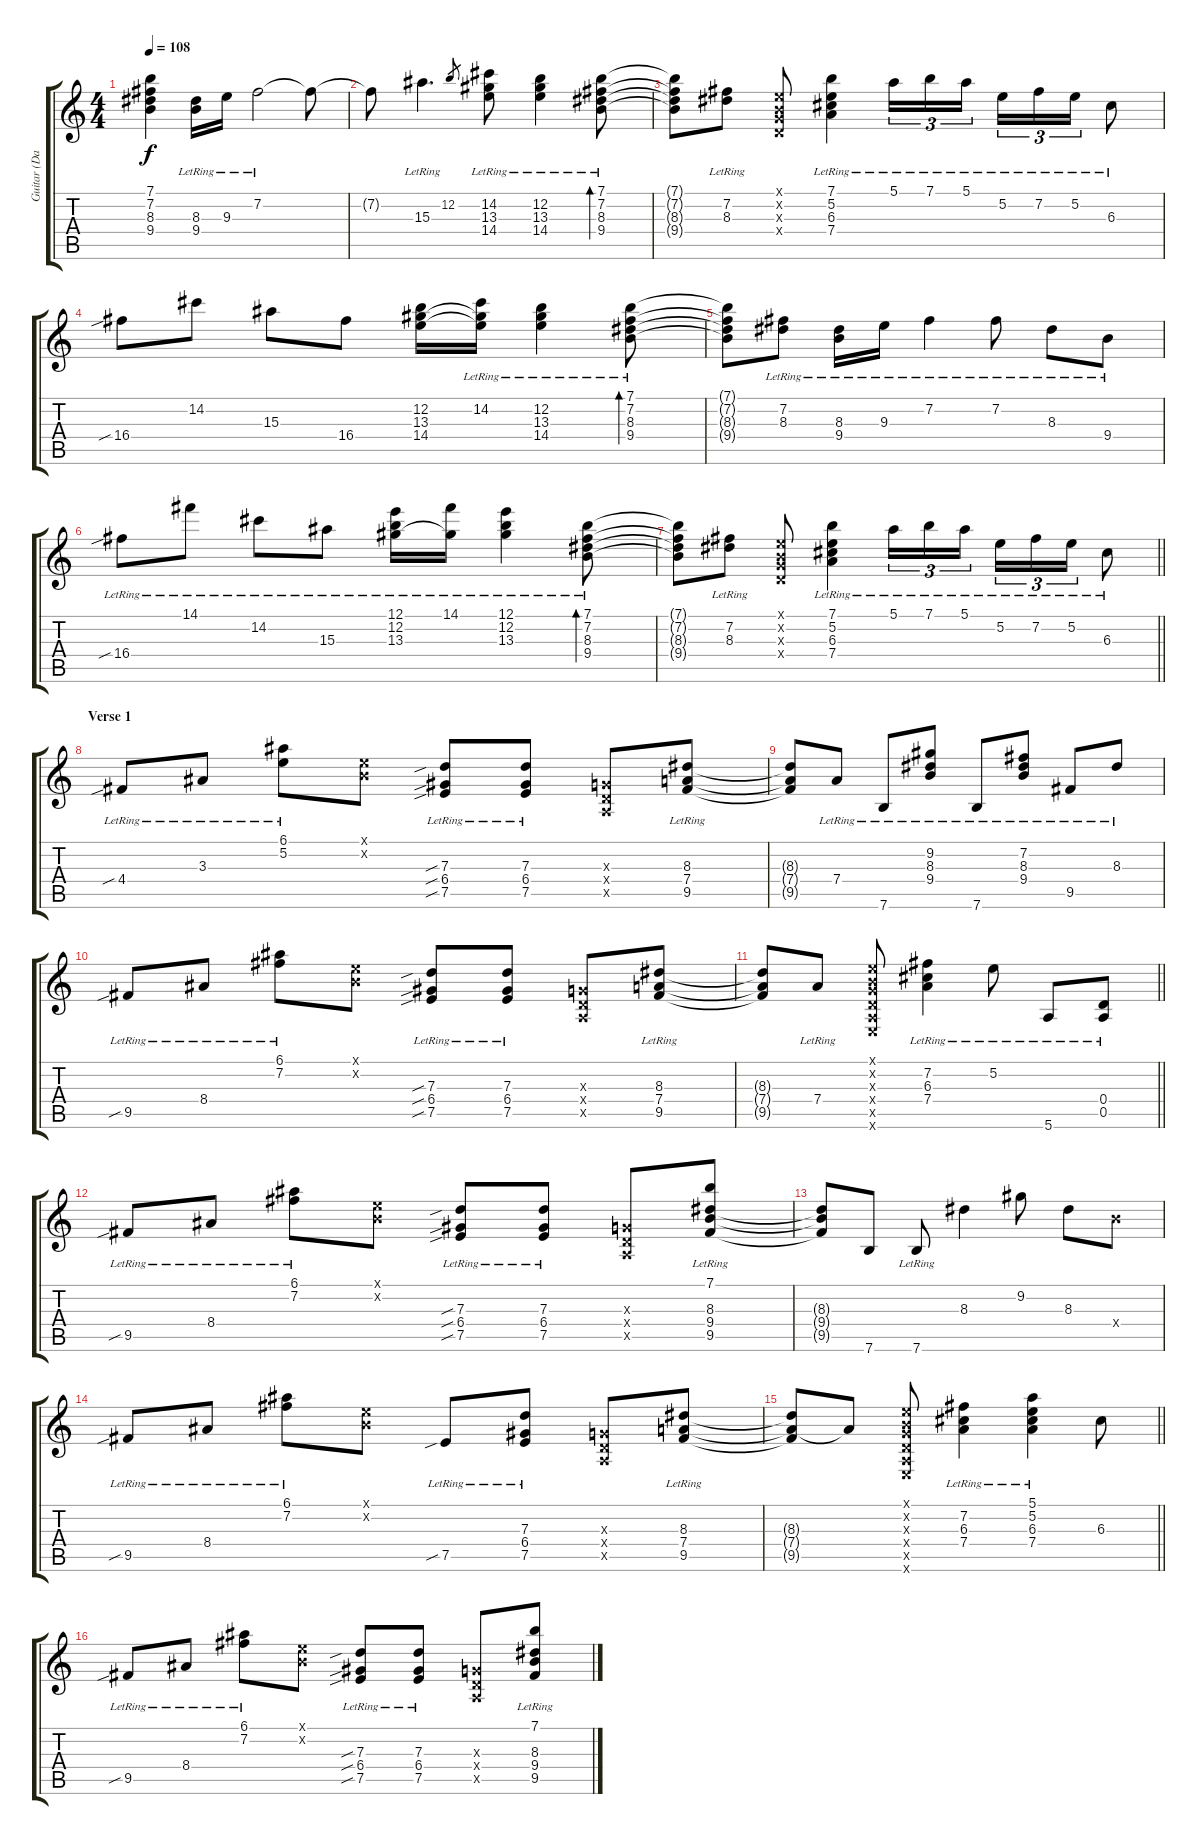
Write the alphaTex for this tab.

\track ("Guitar (Dave Navarro)" "Guitar (Da") {instrument electricguitarjazz}
\staff {score tabs}
\tuning (E4 B3 G3 D3 A2 E2) {hide}
\ts (4 4)
\tempo 108
\clef g2
\ks c
(7.1{t} 7.2{t} 8.3{t} 9.4{t}).4{dy f} (8.3{lr} 9.4{lr}).16 9.3{lr}.16 7.2{lr}.2 7.2{t}.8 |
7.2{t}.8 15.3{lr}.4{d} 12.2.8{gr} (14.2{lr} 13.3{lr} 14.4{lr}).8 (12.2{lr} 13.3{lr} 14.4{lr}).4 (7.1{lr} 7.2{lr} 8.3{lr} 9.4{lr}).8{bd 60} |
(7.1{t} 7.2{t} 8.3{t} 9.4{t}).8 (7.2{lr} 8.3{lr}).8 (0.1{x} 0.2{x} 0.3{x} 0.4{x}).8 (7.1{lr} 5.2{lr} 6.3{lr} 7.4{lr}).4 5.1{lr}.16{tu (3 2)} 7.1{lr}.16{tu (3 2)} 5.1{lr}.16{tu (3 2)} 5.2{lr}.16{tu (3 2)} 7.2{lr}.16{tu (3 2)} 5.2{lr}.16{tu (3 2)} 6.3{lr}.8 |
16.4{sib}.8 14.2.8 15.3.8 16.4.8 (12.2 13.3 14.4).16 (14.2{lr} 13.3{t} 14.4{t}).16 (12.2{lr} 13.3 14.4).4 (7.1{lr} 7.2{lr} 8.3{lr} 9.4{lr}).8{bd 240} |
(7.1{t} 7.2{t} 8.3{t} 9.4{t}).8 (7.2{lr} 8.3{lr}).8 (8.3{lr} 9.4{lr}).16 9.3{lr}.16 7.2{lr}.4 7.2{lr}.8 8.3{lr}.8 9.4{lr}.8 |
16.4{sib lr}.8 14.1{lr}.8 14.2{lr}.8 15.3{lr}.8 (12.1{lr} 12.2 13.3).16 (14.1{lr} 13.3{t}).16 (12.1{lr} 12.2 13.3).4 (7.1{lr} 7.2{lr} 8.3{lr} 9.4{lr}).8{bd 60} |
\barLineRight lightlight
(7.1{t} 7.2{t} 8.3{t} 9.4{t}).8 (7.2{lr} 8.3{lr}).8 (0.1{x} 0.2{x} 0.3{x} 0.4{x}).8 (7.1{lr} 5.2{lr} 6.3{lr} 7.4{lr}).4 5.1{lr}.16{tu (3 2)} 7.1{lr}.16{tu (3 2)} 5.1{lr}.16{tu (3 2)} 5.2{lr}.16{tu (3 2)} 7.2{lr}.16{tu (3 2)} 5.2{lr}.16{tu (3 2)} 6.3{lr}.8 |
\section ("" "Verse 1")
4.4{sib lr}.8 3.3{lr}.8 (6.1{lr} 5.2{lr}).8 (0.1{x} 0.2{x}).8 (7.3{sib lr} 6.4{sib lr} 7.5{sib lr}).8 (7.3{lr} 6.4{lr} 7.5{lr}).8 (0.3{x} 0.4{x} 0.5{x}).8 (8.3{lr} 7.4{lr} 9.5{lr}).8 |
(8.3{t} 7.4{t} 9.5{t}).8 7.4{lr}.8 7.6{lr}.8 (9.2{lr} 8.3{lr} 9.4{lr}).8 7.6{lr}.8 (7.2{lr} 8.3{lr} 9.4{lr}).8 9.5{lr}.8 8.3{lr}.8 |
9.5{sib lr}.8 8.4{lr}.8 (6.1{lr} 7.2{lr}).8 (0.1{x} 0.2{x}).8 (7.3{sib lr} 6.4{sib lr} 7.5{sib lr}).8 (7.3{lr} 6.4{lr} 7.5{lr}).8 (0.3{x} 0.4{x} 0.5{x}).8 (8.3{lr} 7.4{lr} 9.5{lr}).8 |
\barLineRight lightlight
(8.3{t} 7.4{t} 9.5{t}).8 7.4{lr}.8 (0.1{x} 0.2{x} 0.3{x} 0.4{x} 0.5{x} 0.6{x}).8 (7.2{lr} 6.3{lr} 7.4{lr}).4 5.2{lr}.8 5.6{lr}.8 (0.4{lr} 0.5{lr}).8 |
9.5{sib lr}.8 8.4{lr}.8 (6.1{lr} 7.2{lr}).8 (0.1{x} 0.2{x}).8 (7.3{sib lr} 6.4{sib lr} 7.5{sib lr}).8 (7.3{lr} 6.4{lr} 7.5{lr}).8 (0.3{x} 0.4{x} 0.5{x}).8 (7.1 8.3{lr} 9.4{lr} 9.5{lr}).8 |
(8.3{t} 9.4{t} 9.5{t}).8 7.6.8 7.6{lr}.8 8.3.4 9.2.8 8.3.8 9.4{x}.8 |
9.5{sib lr}.8 8.4{lr}.8 (6.1{lr} 7.2{lr}).8 (0.1{x} 0.2{x}).8 7.5{sib lr}.8 (7.3{lr} 6.4{lr} 7.5{lr}).8 (0.3{x} 0.4{x} 0.5{x}).8 (8.3{lr} 7.4{lr} 9.5{lr}).8 |
\barLineRight lightlight
(8.3{t} 7.4{t} 9.5{t}).8 7.4{t}.8 (0.1{x} 0.2{x} 0.3{x} 0.4{x} 0.5{x} 0.6{x}).8 (7.2{lr} 6.3{lr} 7.4{lr}).4 (5.1 5.2{lr} 6.3 7.4).4 6.3.8 |
9.5{sib lr}.8 8.4{lr}.8 (6.1{lr} 7.2{lr}).8 (0.1{x} 0.2{x}).8 (7.3{sib lr} 6.4{sib lr} 7.5{sib lr}).8 (7.3{lr} 6.4{lr} 7.5{lr}).8 (0.3{x} 0.4{x} 0.5{x}).8 (7.1 8.3{lr} 9.4{lr} 9.5{lr}).8
